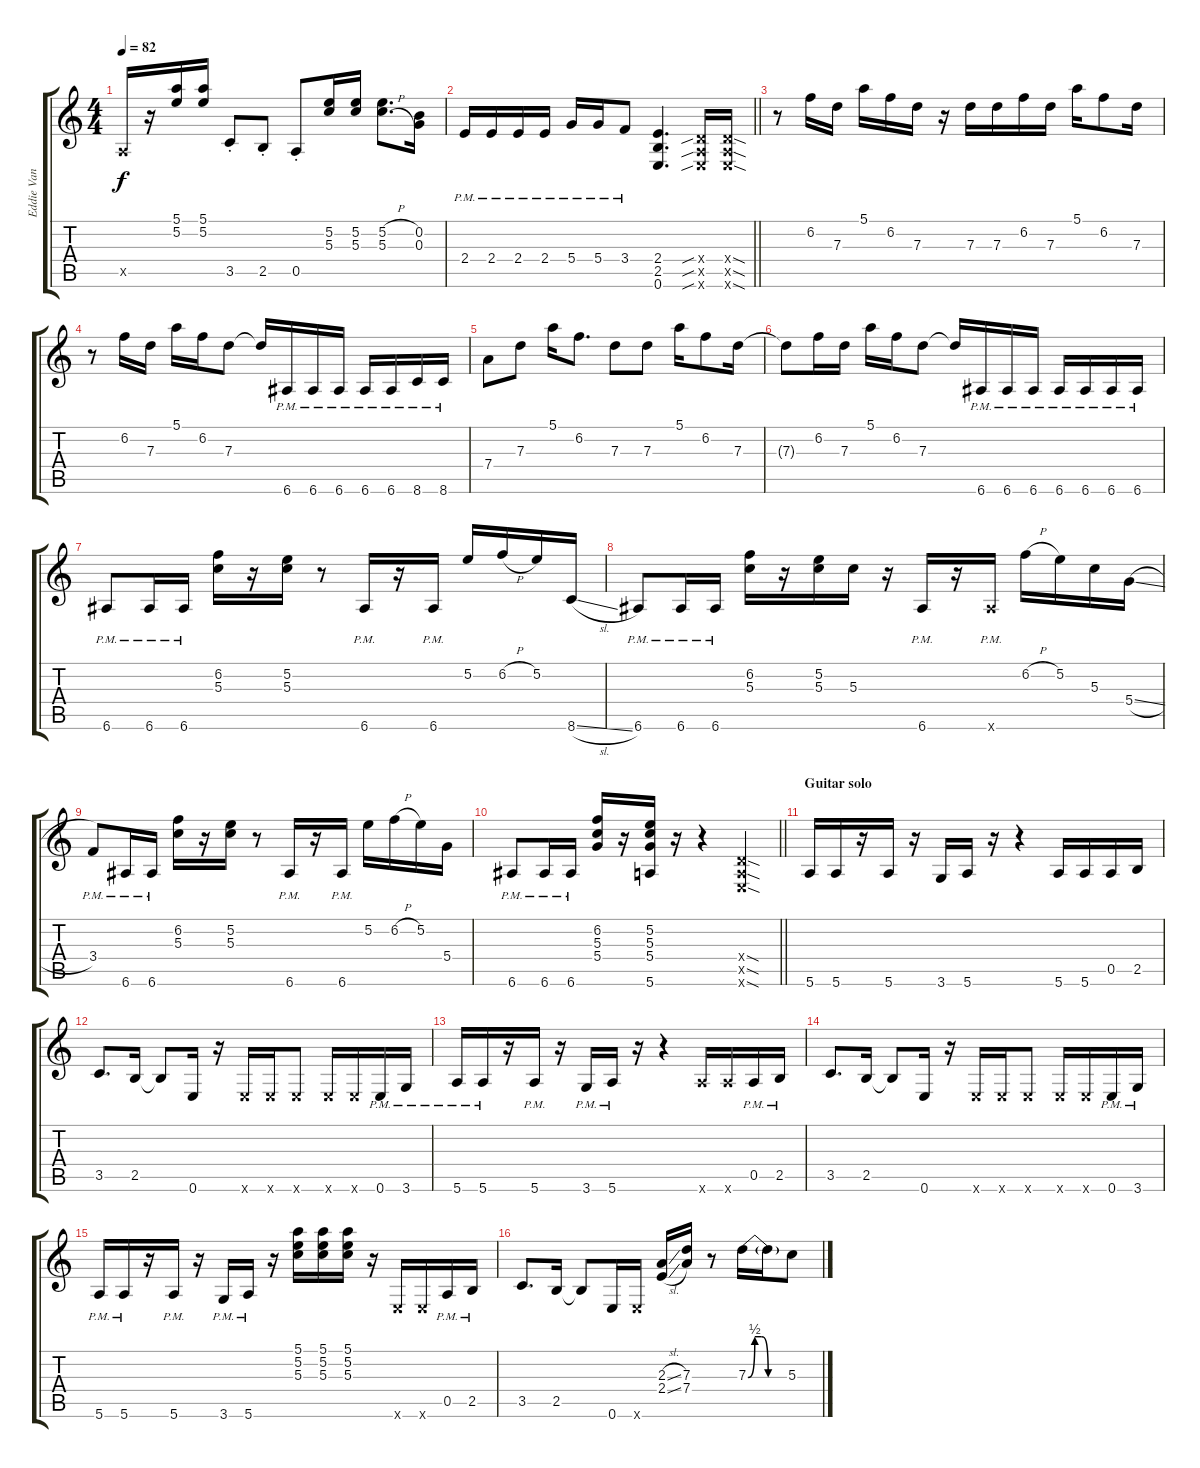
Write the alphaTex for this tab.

\track ("Eddie Van Halen (Rhythm Guitar)" "Eddie Van ") {instrument distortionguitar}
\staff {score tabs}
\tuning (E4 B3 G3 D3 A2 E2) {hide}
\ts (4 4)
\tempo 82
\clef g2
\ks c
0.5{x}.16{dy f} r.16 (5.1 5.2).16 (5.1 5.2).16 3.5{st}.8 2.5{st}.8 0.5{st}.8 (5.2 5.3).16 (5.2 5.3).16 (5.2{h} 5.3{h}).8{d} (0.2 0.3).16 |
\barLineRight lightlight
2.4{pm}.16 2.4{pm}.16 2.4{pm}.16 2.4{pm}.16 5.4{pm}.16 5.4{pm}.16 3.4{pm}.8 (2.4 2.5 0.6).4{d} (0.4{sib x} 0.5{sib x} 0.6{sib x}).16 (0.4{sod x} 0.5{sod x} 0.6{sod x}).16 |
r.8 6.2.16 7.3.16 5.1.16 6.2.16 7.3.16 r.16 7.3.16 7.3.16 6.2.16 7.3.16 5.1.16 6.2.8 7.3.16 |
r.8 6.2.16 7.3.16 5.1.16 6.2.16 7.3.8 7.3{t}.16 6.6{pm}.16 6.6{pm}.16 6.6{pm}.16 6.6{pm}.16 6.6{pm}.16 8.6{pm}.16 8.6{pm}.16 |
7.4.8 7.3.8 5.1.16 6.2.8{d} 7.3.8 7.3.8 5.1.16 6.2.8 7.3.16 |
7.3{t}.8 6.2.16 7.3.16 5.1.16 6.2.16 7.3.8 7.3{t}.16 6.6{pm}.16 6.6{pm}.16 6.6{pm}.16 6.6{pm}.16 6.6{pm}.16 6.6{pm}.16 6.6{pm}.16 |
6.6{pm}.8 6.6{pm}.16 6.6{pm}.16 (6.2 5.3).16 r.16 (5.2 5.3).16 r.8 6.6{pm}.16 r.16 6.6{pm}.16 5.2.16 6.2{h}.16 5.2.16 8.6{sl}.16 |
6.6{pm}.8 6.6{pm}.16 6.6{pm}.16 (6.2 5.3).16 r.16 (5.2 5.3).16 5.3.16 r.16 6.6{pm}.16 r.16 6.6{pm x}.16 6.2{h}.16 5.2.16 5.3.16 5.4{sl}.16 |
3.4{pm}.8 6.6{pm}.16 6.6{pm}.16 (6.2 5.3).16 r.16 (5.2 5.3).16 r.8 6.6{pm}.16 r.16 6.6{pm}.16 5.2.16 6.2{h}.16 5.2.16 5.4.16 |
\barLineRight lightlight
6.6{pm}.8 6.6{pm}.16 6.6{pm}.16 (6.2 5.3 5.4).16 r.16 (5.2 5.3 5.4 5.6).16 r.16 r.4 (0.4{sod x} 0.5{sod x} 0.6{sod x}).4 |
\section ("" "Guitar solo")
5.6.16 5.6.16 r.16 5.6.16 r.16 3.6.16 5.6.16 r.16 r.4 5.6.16 5.6.16 0.5.16 2.5.16 |
3.5.8{d} 2.5.16 2.5{t}.8 0.6.16 r.16 0.6{x}.16 0.6{x}.16 0.6{x}.8 0.6{x}.16 0.6{x}.16 0.6{pm}.16 3.6{pm}.16 |
5.6{pm}.16 5.6{pm}.16 r.16 5.6{pm}.16 r.16 3.6{pm}.16 5.6{pm}.16 r.16 r.4 5.6{x}.16 5.6{x}.16 0.5{pm}.16 2.5{pm}.16 |
3.5.8{d} 2.5.16 2.5{t}.8 0.6.16 r.16 0.6{x}.16 0.6{x}.16 0.6{x}.8 0.6{x}.16 0.6{x}.16 0.6{pm}.16 3.6{pm}.16 |
5.6{pm}.16 5.6{pm}.16 r.16 5.6{pm}.16 r.16 3.6{pm}.16 5.6{pm}.16 r.16 (5.1 5.2 5.3).16 (5.1 5.2 5.3).16 (5.1 5.2 5.3).16 r.16 0.6{x}.16 0.6{x}.16 0.5{pm}.16 2.5{pm}.16 |
3.5.8{d} 2.5.16 2.5{t}.8 0.6.16 0.6{x}.16 (2.3{sl} 2.4{sl}).16 (7.3 7.4).16 r.8 7.3{be (custom 0 0 10 2 20 2 30 0 60 0)}.16 7.3{t}.16 5.3.8
